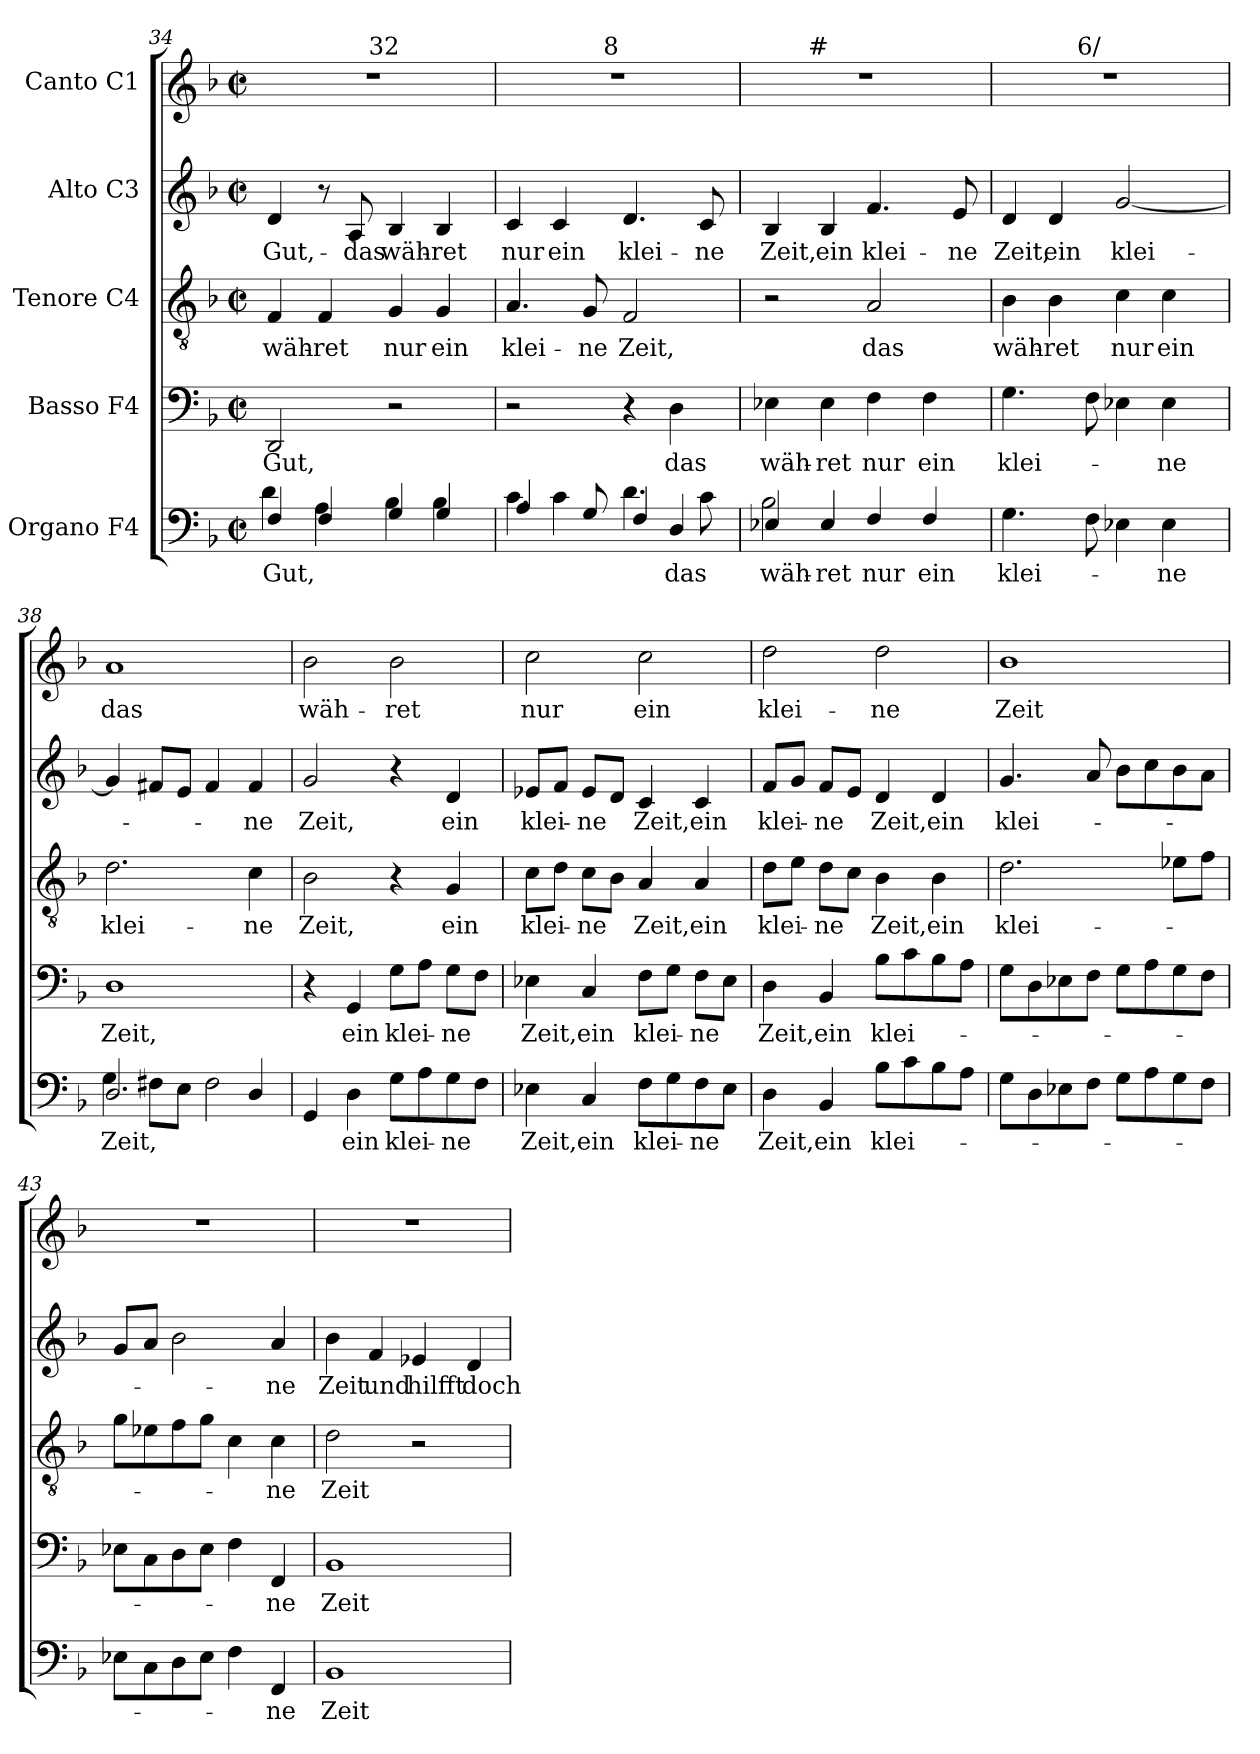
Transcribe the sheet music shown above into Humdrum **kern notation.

**kern	**text	**kern	**text	**kern	**text	**kern	**text	**kern	**text
*part5	*part5	*part4	*part4	*part3	*part3	*part2	*part2	*part1	*part1
*staff5	*staff5	*staff4	*staff4	*staff3	*staff3	*staff2	*staff2	*staff1	*staff1
*I"Organo  F4	*	*I"Basso  F4	*	*I"Tenore  C4	*	*I"Alto  C3	*	*I"Canto  C1	*
*clefF4	*	*clefF4	*	*clefGv2	*	*clefG2	*	*clefG2	*
*k[b-]	*	*k[b-]	*	*k[b-]	*	*k[b-]	*	*k[b-]	*
*F:	*	*F:	*	*F:	*	*F:	*	*F:	*
*M2/2	*	*M2/2	*	*M2/2	*	*M2/2	*	*M2/2	*
*met(c|)	*	*met(c|)	*	*met(c|)	*	*met(c|)	*	*met(c|)	*
=34	=34	=34	=34	=34	=34	=34	=34	=34	=34
*^	*	*	*	*	*	*	*	*	*
!	!	!LO:LY:a:cj	!	!LO:LY:b:cj	!	!LO:LY:b:cj	!	!LO:LY:b:cj	!	!
*	*	*	*	*	*	*	*	*	*^	*
4F/	4d\	-Gut,	2DD/	-Gut,	4F/	wäh-	4d/	Gut,-	1r	4..ryy	.
!	!	!	!	!	!	!LO:LY:b:cj	!	!	!	!	!
4F/	4A\	.	.	.	4F/	-ret	8r	.	.	.	.
!	!	!	!	!	!	!	!	!LO:LY:b:cj	!	!	!
.	.	.	.	.	.	.	8A/	-das	.	.	.
!	!	!	!	!	!	!	!	!	!	!LO:TX:a:t=32	!
.	.	.	.	.	.	.	.	.	.	2ryy	.
!	!	!	!	!	!	!LO:LY:b:cj	!	!LO:LY:b:cj	!	!	!
4G/	4B-\	.	2r	.	4G/	nur	4B-/	wäh-	.	.	.
!	!	!	!	!	!	!LO:LY:b:cj	!	!LO:LY:b:cj	!	!	!
4G/	4B-\	.	.	.	4G/	ein	4B-/	-ret	.	.	.
.	.	.	.	.	.	.	.	.	.	16ryy	.
=35	=35	=35	=35	=35	=35	=35	=35	=35	=35	=35	=35
!	!	!	!	!	!	!LO:LY:b:cj	!	!LO:LY:b:cj	!	!	!
4.c\	4A/	.	2r	.	4.A/	klei-	4c/	nur	1r	4..ryy	.
!	!	!	!	!	!	!	!	!LO:LY:b:cj	!	!	!
.	4c\	.	.	.	.	.	4c/	ein	.	.	.
!	!	!	!	!	!	!LO:LY:b:cj	!	!	!	!	!
8G/	.	.	.	.	8G/	-ne	.	.	.	.	.
!	!	!	!	!	!	!	!	!	!	!LO:TX:a:t=8	!
.	.	.	.	.	.	.	.	.	.	2ryy	.
!	!	!	!	!	!	!LO:LY:b:cj	!	!LO:LY:b:cj	!	!	!
4.d\	4F/	.	4r	.	2F/	Zeit,	4.d/	klei-	.	.	.
!	!	!LO:LY:a:cj	!	!LO:LY:b:cj	!	!	!	!	!	!	!
.	4D/	das	4D\	das	.	.	.	.	.	.	.
!	!	!	!	!	!	!	!	!LO:LY:b:cj	!	!	!
8c\	.	.	.	.	.	.	8c/	-ne	.	.	.
.	.	.	.	.	.	.	.	.	.	16ryy	.
=36	=36	=36	=36	=36	=36	=36	=36	=36	=36	=36	=36
!	!	!LO:LY:a:cj	!	!LO:LY:b:cj	!	!	!	!LO:LY:b:cj	!	!	!
4E-X/	2B-\	wäh-	4E-X\	wäh-	2r	.	4B-/	Zeit,	1r	8..ryy	.
!	!	!	!	!	!	!	!	!	!	!LO:TX:a:t=#	!
.	.	.	.	.	.	.	.	.	.	2ryy	.
!	!	!LO:LY:a:cj	!	!LO:LY:b:cj	!	!	!	!LO:LY:b:cj	!	!	!
4E-/	.	-ret	4E-\	-ret	.	.	4B-/	ein	.	.	.
!	!	!LO:LY:a:cj	!	!LO:LY:b:cj	!	!LO:LY:b:cj	!	!LO:LY:b:cj	!	!	!
4F/	2ryy	nur	4F\	nur	2A/	das	4.f/	klei-	.	.	.
.	.	.	.	.	.	.	.	.	.	4ryy	.
!	!	!LO:LY:a:cj	!	!LO:LY:b:cj	!	!	!	!	!	!	!
4F/	.	ein	4F\	ein	.	.	.	.	.	.	.
!	!	!	!	!	!	!	!	!LO:LY:b:cj	!	!	!
.	.	.	.	.	.	.	8e/	-ne	.	.	.
.	.	.	.	.	.	.	.	.	.	32ryy	.
=37	=37	=37	=37	=37	=37	=37	=37	=37	=37	=37	=37
!	!	!LO:LY:a:cj	!	!LO:LY:b:cj	!	!LO:LY:b:cj	!	!LO:LY:b:cj	!	!	!
*v	*v	*	*	*	*	*	*	*	*	*	*
4.G\	klei-	4.G\	klei-	4B-\	wäh-	4d/	Zeit,	1r	4ryy	.
!	!	!	!	!	!LO:LY:b:cj	!	!LO:LY:b:cj	!	!	!
.	.	.	.	4B-\	-ret	4d/	ein	.	16..ryy	.
!	!	!	!	!	!	!	!	!	!LO:TX:a:t=6/	!
.	.	.	.	.	.	.	.	.	2ryy	.
8F\	.	8F\	.	.	.	.	.	.	.	.
!	!	!	!	!	!LO:LY:b:cj	!	!LO:LY:b:cj	!	!	!
4E-X<\	.	4E-X\	.	4c\	nur	[>2g/	klei-	.	.	.
!	!LO:LY:a:cj	!	!LO:LY:b:cj	!	!LO:LY:b:cj	!	!	!	!	!
4E-\	-ne	4E-\	-ne	4c\	ein	.	.	.	.	.
.	.	.	.	.	.	.	.	.	8ryy	.
.	.	.	.	.	.	.	.	.	64ryy	.
!!LO:LB:g=z
=38	=38	=38	=38	=38	=38	=38	=38	=38	=38	=38
*^	*	*	*	*	*	*	*	*	*	*
!	!	!LO:LY:a:cj	!	!LO:LY:b:cj	!	!LO:LY:b:cj	!	!	!	!	!LO:LY:b:cj
*	*	*	*	*	*	*	*	*	*v	*v	*
2.D/	4G\	Zeit,	1D	Zeit,	2.d\	klei-	4g/]	.	1a	das
.	8F#X\L	.	.	.	.	.	8f#X/L	.	.	.
.	8E\J	.	.	.	.	.	8e/J	.	.	.
.	2F#\	.	.	.	.	.	4f#/	.	.	.
!	!	!	!	!	!	!LO:LY:b:cj	!	!LO:LY:b:cj	!	!
4D/	.	.	.	.	4c\	-ne	4f#/	-ne	.	.
*v	*v	*	*	*	*	*	*	*	*	*
=39	=39	=39	=39	=39	=39	=39	=39	=39	=39
!	!	!	!	!	!LO:LY:b:cj	!	!LO:LY:b:cj	!	!LO:LY:b:cj
4GG/	.	4r	.	2B-\	Zeit,	2g/	Zeit,	2b-\	wäh-
!	!LO:LY:a:cj	!	!LO:LY:b:cj	!	!	!	!	!	!
4D\	ein	4GG/	ein	.	.	.	.	.	.
!	!LO:LY:a:cj	!	!LO:LY:b:cj	!	!	!	!	!	!LO:LY:b:cj
8G\L	klei-	8G\L	klei-	4r	.	4r	.	2b-\	-ret
8A\	.	8A\J	.	.	.	.	.	.	.
!	!LO:LY:a:cj	!	!LO:LY:b:cj	!	!LO:LY:b:cj	!	!LO:LY:b:cj	!	!
8G\	-ne	8G\L	-ne	4G/	ein	4d/	ein	.	.
8F\J	.	8F\J	.	.	.	.	.	.	.
=40	=40	=40	=40	=40	=40	=40	=40	=40	=40
!	!LO:LY:a:cj	!	!LO:LY:b:cj	!	!LO:LY:b:cj	!	!LO:LY:b:cj	!	!LO:LY:b:cj
4E-X<\	Zeit,	4E-X\	Zeit,	8c\L	klei-	8e-X/L	klei-	2cc\	nur
.	.	.	.	8d\J	.	8f/J	.	.	.
!	!LO:LY:a:cj	!	!LO:LY:b:cj	!	!LO:LY:b:cj	!	!LO:LY:b:cj	!	!
4C/	ein	4C/	ein	8c\L	-ne	8e-/L	-ne	.	.
.	.	.	.	8B-\J	.	8d/J	.	.	.
!	!LO:LY:a:cj	!	!LO:LY:b:cj	!	!LO:LY:b:cj	!	!LO:LY:b:cj	!	!LO:LY:b:cj
8F\L	klei-	8F\L	klei-	4A/	Zeit,	4c/	Zeit,	2cc\	ein
8G\	.	8G\J	.	.	.	.	.	.	.
!	!LO:LY:a:cj	!	!LO:LY:b:cj	!	!LO:LY:b:cj	!	!LO:LY:b:cj	!	!
8F\	-ne	8F\L	-ne	4A/	ein	4c/	ein	.	.
8E-\J	.	8E-\J	.	.	.	.	.	.	.
=41	=41	=41	=41	=41	=41	=41	=41	=41	=41
!	!LO:LY:a:cj	!	!LO:LY:b:cj	!	!LO:LY:b:cj	!	!LO:LY:b:cj	!	!LO:LY:b:cj
4D<\	Zeit,	4D\	Zeit,	8d\L	klei-	8f/L	klei-	2dd\	klei-
.	.	.	.	8e\J	.	8g/J	.	.	.
!	!LO:LY:a:cj	!	!LO:LY:b:cj	!	!LO:LY:b:cj	!	!LO:LY:b:cj	!	!
4BB-/	ein	4BB-/	ein	8d\L	-ne	8f/L	-ne	.	.
.	.	.	.	8c\J	.	8e/J	.	.	.
!	!LO:LY:a:cj	!	!LO:LY:b:cj	!	!LO:LY:b:cj	!	!LO:LY:b:cj	!	!LO:LY:b:cj
8B-\L	klei-	8B-\L	klei-	4B-\	Zeit,	4d/	Zeit,	2dd\	-ne
8c\	.	8c\	.	.	.	.	.	.	.
!	!	!	!	!	!LO:LY:b:cj	!	!LO:LY:b:cj	!	!
8B-\	.	8B-\	.	4B-\	ein	4d/	ein	.	.
8A\J	.	8A\J	.	.	.	.	.	.	.
=42	=42	=42	=42	=42	=42	=42	=42	=42	=42
!	!	!	!	!	!LO:LY:b:cj	!	!LO:LY:b:cj	!	!LO:LY:b:cj
8G\L	.	8G\L	.	2.d\	klei-	4.g/	klei-	1b-	Zeit
8D\	.	8D\	.	.	.	.	.	.	.
8E-X\	.	8E-X\	.	.	.	.	.	.	.
8F\J	.	8F\J	.	.	.	8a/	.	.	.
8G\L	.	8G\L	.	.	.	8b-\L	.	.	.
8A\	.	8A\	.	.	.	8cc\	.	.	.
8G\	.	8G\	.	8e-X\L	.	8b-\	.	.	.
8F\J	.	8F\J	.	8f\J	.	8a\J	.	.	.
!!LO:LB:g=z
=43	=43	=43	=43	=43	=43	=43	=43	=43	=43
8E-X<\L	.	8E-X\L	.	8g\L	.	8g/L	.	1r	.
8C\	.	8C\	.	8e-X\	.	8a/J	.	.	.
8D\	.	8D\	.	8f\	.	2b-\	.	.	.
8E-\J	.	8E-\J	.	8g\J	.	.	.	.	.
4F<\	.	4F\	.	4c\	.	.	.	.	.
!	!LO:LY:a:cj	!	!LO:LY:b:cj	!	!LO:LY:b:cj	!	!LO:LY:b:cj	!	!
4FF</	-ne	4FF/	-ne	4c\	-ne	4a/	-ne	.	.
=44	=44	=44	=44	=44	=44	=44	=44	=44	=44
!	!LO:LY:a:cj	!	!LO:LY:b:cj	!	!LO:LY:b:cj	!	!LO:LY:b:cj	!	!
1BB-	Zeit	1BB-	Zeit	2d\	Zeit	4b-\	Zeit	1r	.
!	!	!	!	!	!	!	!LO:LY:b:cj	!	!
.	.	.	.	.	.	4f/	und	.	.
!	!	!	!	!	!	!	!LO:LY:b:cj	!	!
.	.	.	.	2r	.	4e-X/	hilfft	.	.
!	!	!	!	!	!	!	!LO:LY:b:cj	!	!
.	.	.	.	.	.	4d/	doch	.	.
=	=	=	=	=	=	=	=	=	=
*-	*-	*-	*-	*-	*-	*-	*-	*-	*-
